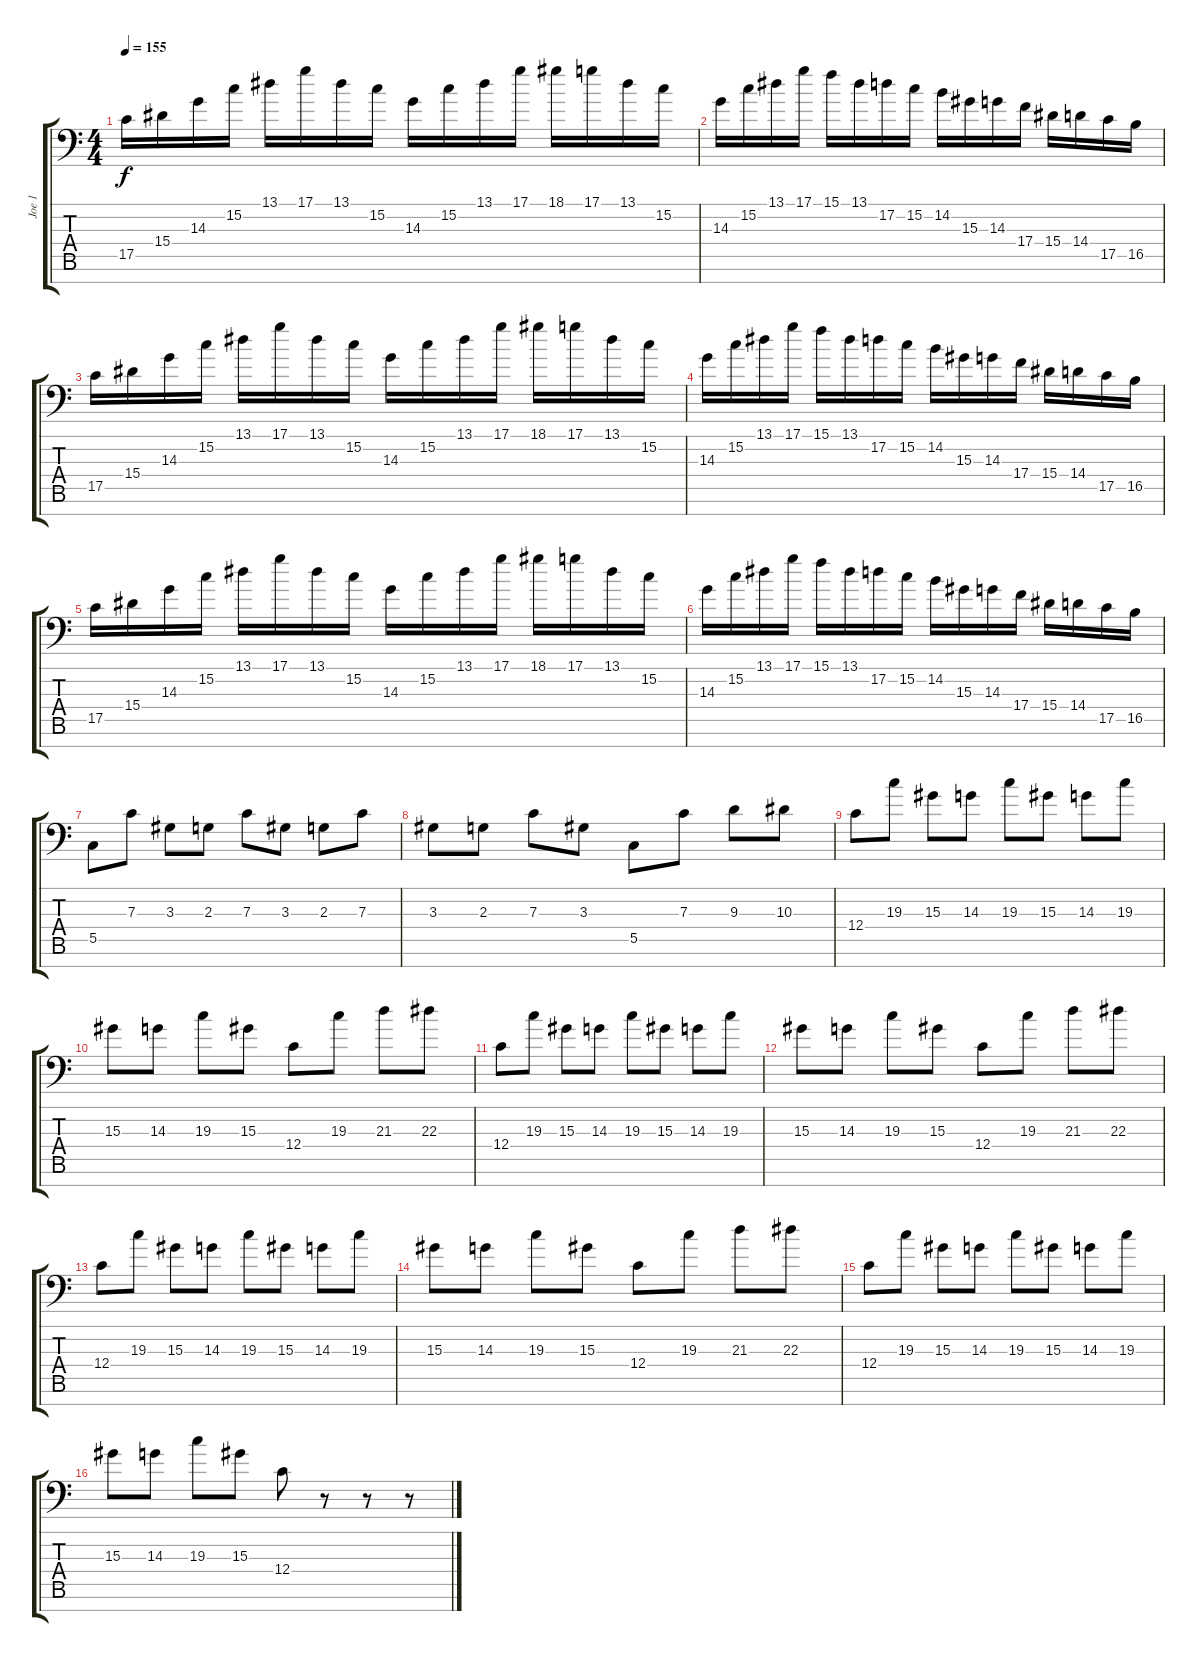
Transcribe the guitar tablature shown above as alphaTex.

\track ("Joe 1" "Joe 1") {instrument stringensemble1}
\staff {score tabs}
\tuning (D4 A3 F3 C3 G2 C2 G1) {hide}
\ts (4 4)
\tempo 155
\clef f4
\ks c
17.5.16{dy f} 15.4.16 14.3.16 15.2.16 13.1.16 17.1.16 13.1.16 15.2.16 14.3.16 15.2.16 13.1.16 17.1.16 18.1.16 17.1.16 13.1.16 15.2.16 |
14.3.16 15.2.16 13.1.16 17.1.16 15.1.16 13.1.16 17.2.16 15.2.16 14.2.16 15.3.16 14.3.16 17.4.16 15.4.16 14.4.16 17.5.16 16.5.16 |
17.5.16 15.4.16 14.3.16 15.2.16 13.1.16 17.1.16 13.1.16 15.2.16 14.3.16 15.2.16 13.1.16 17.1.16 18.1.16 17.1.16 13.1.16 15.2.16 |
14.3.16 15.2.16 13.1.16 17.1.16 15.1.16 13.1.16 17.2.16 15.2.16 14.2.16 15.3.16 14.3.16 17.4.16 15.4.16 14.4.16 17.5.16 16.5.16 |
17.5.16 15.4.16 14.3.16 15.2.16 13.1.16 17.1.16 13.1.16 15.2.16 14.3.16 15.2.16 13.1.16 17.1.16 18.1.16 17.1.16 13.1.16 15.2.16 |
14.3.16 15.2.16 13.1.16 17.1.16 15.1.16 13.1.16 17.2.16 15.2.16 14.2.16 15.3.16 14.3.16 17.4.16 15.4.16 14.4.16 17.5.16 16.5.16 |
5.5.8{volume 9 instrument stringensemble1} 7.3.8 3.3.8 2.3.8 7.3.8 3.3.8 2.3.8 7.3.8 |
3.3.8 2.3.8 7.3.8 3.3.8 5.5.8 7.3.8 9.3.8 10.3.8 |
12.4.8{instrument pad3polysynth} 19.3.8 15.3.8 14.3.8 19.3.8 15.3.8 14.3.8 19.3.8 |
15.3.8 14.3.8 19.3.8 15.3.8 12.4.8 19.3.8 21.3.8 22.3.8 |
12.4.8 19.3.8 15.3.8 14.3.8 19.3.8 15.3.8 14.3.8 19.3.8 |
15.3.8 14.3.8 19.3.8 15.3.8 12.4.8 19.3.8 21.3.8 22.3.8 |
12.4.8 19.3.8 15.3.8 14.3.8 19.3.8 15.3.8 14.3.8 19.3.8 |
15.3.8 14.3.8 19.3.8 15.3.8 12.4.8 19.3.8 21.3.8 22.3.8 |
12.4.8 19.3.8 15.3.8 14.3.8 19.3.8 15.3.8 14.3.8 19.3.8 |
15.3.8 14.3.8 19.3.8 15.3.8 12.4.8 r.8 r.8 r.8
